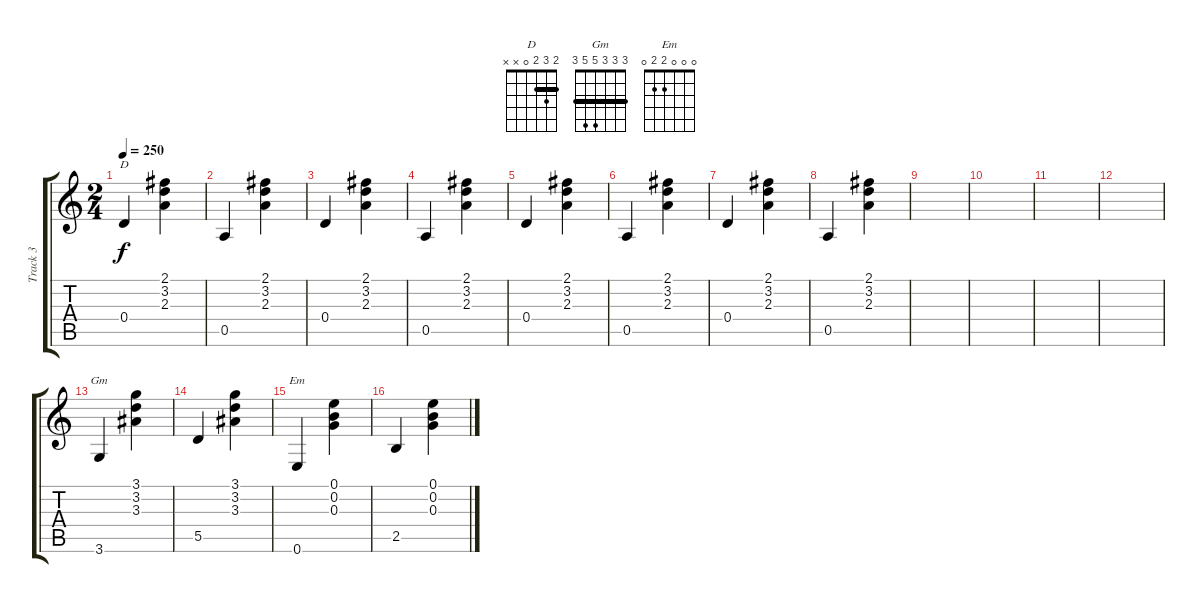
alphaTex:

\track ("Track 3" "Track 3") {instrument acousticguitarnylon}
\staff {score tabs}
\tuning (E4 B3 G3 D3 A2 E2) {hide}
\chord ("D" 2 3 2 0 x x) {barre 2}
\chord ("Gm" 3 3 3 5 5 3) {barre 3}
\chord ("Em" 0 0 0 2 2 0)
\ts (2 4)
\tempo 250
\clef g2
\ks c
0.4.4{ch "D" dy f} (2.1 3.2 2.3).4 |
0.5.4 (2.1 3.2 2.3).4 |
0.4.4 (2.1 3.2 2.3).4 |
0.5.4 (2.1 3.2 2.3).4 |
0.4.4 (2.1 3.2 2.3).4 |
0.5.4 (2.1 3.2 2.3).4 |
0.4.4 (2.1 3.2 2.3).4 |
0.5.4 (2.1 3.2 2.3).4 |
|
|
|
|
3.6.4{ch "Gm"} (3.1 3.2 3.3).4 |
5.5.4 (3.1 3.2 3.3).4 |
0.6.4{ch "Em"} (0.1 0.2 0.3).4 |
2.5.4 (0.1 0.2 0.3).4
